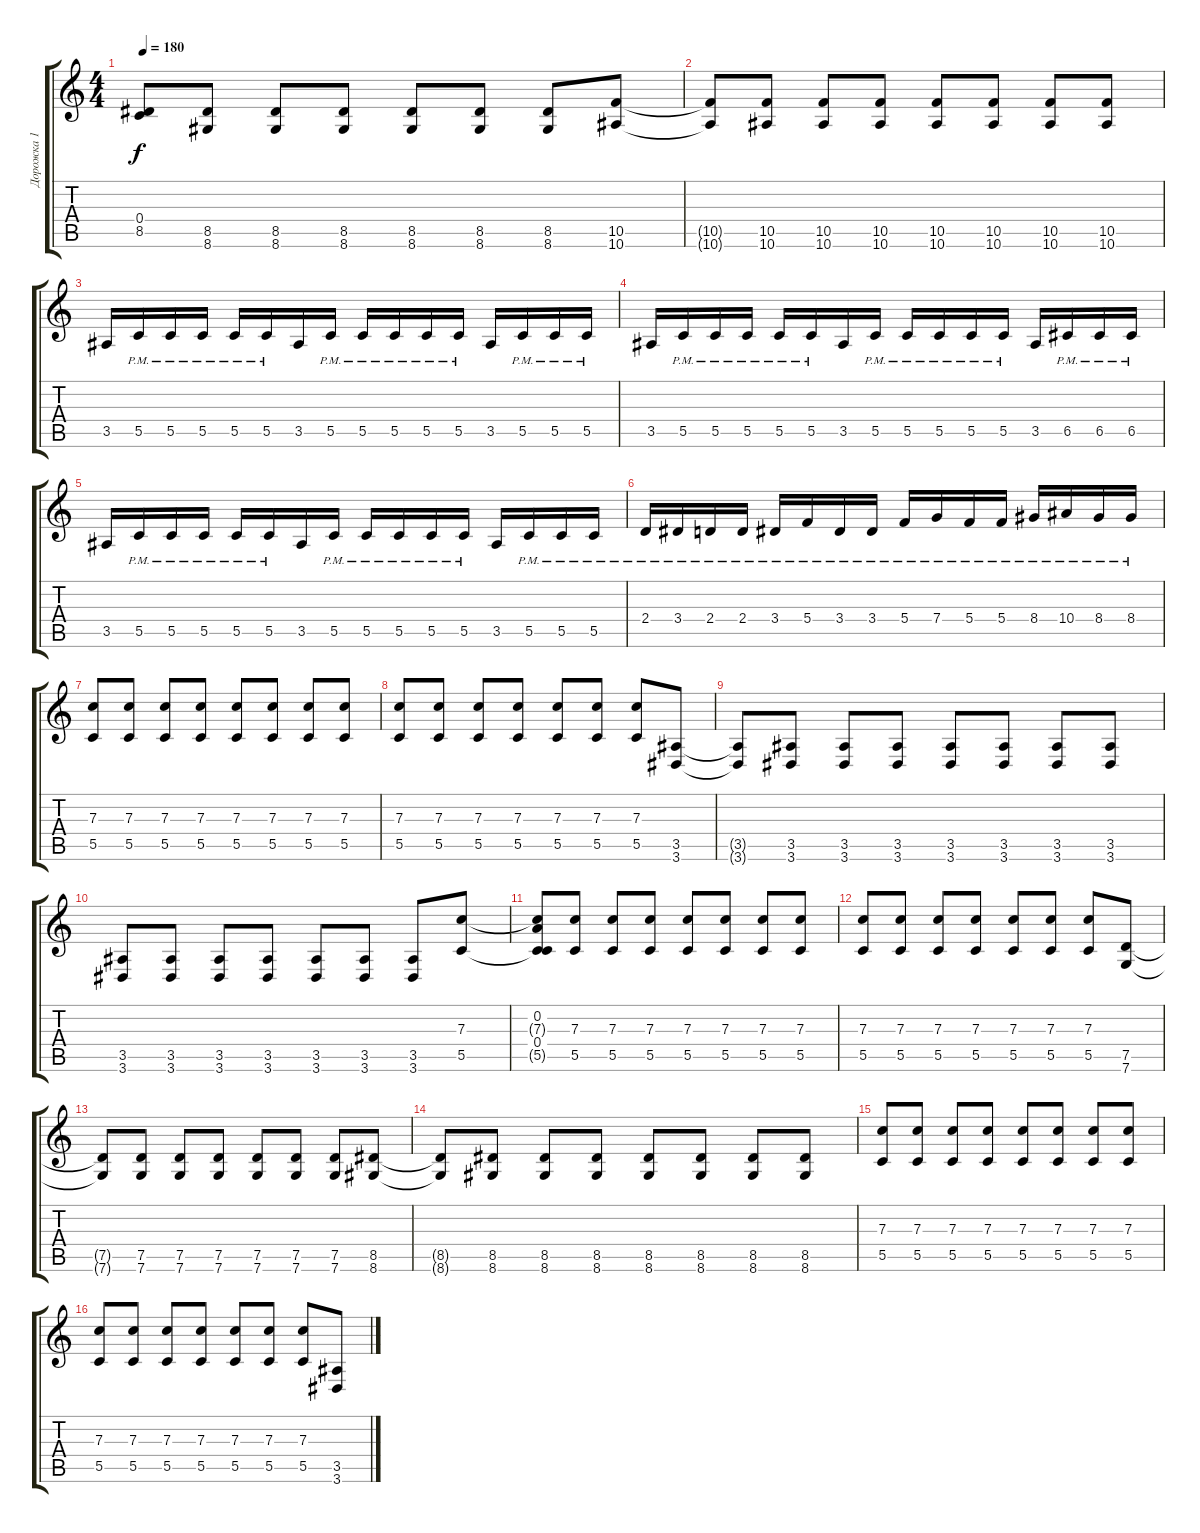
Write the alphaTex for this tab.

\track ("Дорожка 1" "Дорожка 1") {instrument distortionguitar}
\staff {score tabs}
\tuning (D4 A3 F3 C3 G2 C2) {hide}
\ts (4 4)
\tempo 180
\clef g2
\ks c
(0.4 8.5{t}).8{dy f} (8.5 8.6).8 (8.5 8.6).8 (8.5 8.6).8 (8.5 8.6).8 (8.5 8.6).8 (8.5 8.6).8 (10.5 10.6).8 |
(10.5{t} 10.6{t}).8 (10.5 10.6).8 (10.5 10.6).8 (10.5 10.6).8 (10.5 10.6).8 (10.5 10.6).8 (10.5 10.6).8 (10.5 10.6).8 |
3.5.16 5.5{pm}.16 5.5{pm}.16 5.5{pm}.16 5.5{pm}.16 5.5{pm}.16 3.5.16 5.5{pm}.16 5.5{pm}.16 5.5{pm}.16 5.5{pm}.16 5.5{pm}.16 3.5.16 5.5{pm}.16 5.5{pm}.16 5.5{pm}.16 |
3.5.16 5.5{pm}.16 5.5{pm}.16 5.5{pm}.16 5.5{pm}.16 5.5{pm}.16 3.5.16 5.5{pm}.16 5.5{pm}.16 5.5{pm}.16 5.5{pm}.16 5.5{pm}.16 3.5.16 6.5{pm}.16 6.5{pm}.16 6.5{pm}.16 |
3.5.16 5.5{pm}.16 5.5{pm}.16 5.5{pm}.16 5.5{pm}.16 5.5{pm}.16 3.5.16 5.5{pm}.16 5.5{pm}.16 5.5{pm}.16 5.5{pm}.16 5.5{pm}.16 3.5.16 5.5{pm}.16 5.5{pm}.16 5.5{pm}.16 |
2.4{pm}.16 3.4{pm}.16 2.4{pm}.16 2.4{pm}.16 3.4{pm}.16 5.4{pm}.16 3.4{pm}.16 3.4{pm}.16 5.4{pm}.16 7.4{pm}.16 5.4{pm}.16 5.4{pm}.16 8.4{pm}.16 10.4{pm}.16 8.4{pm}.16 8.4{pm}.16 |
(7.3 5.5).8 (7.3 5.5).8 (7.3 5.5).8 (7.3 5.5).8 (7.3 5.5).8 (7.3 5.5).8 (7.3 5.5).8 (7.3 5.5).8 |
(7.3 5.5).8 (7.3 5.5).8 (7.3 5.5).8 (7.3 5.5).8 (7.3 5.5).8 (7.3 5.5).8 (7.3 5.5).8 (3.5 3.6).8 |
(3.5{t} 3.6{t}).8 (3.5 3.6).8 (3.5 3.6).8 (3.5 3.6).8 (3.5 3.6).8 (3.5 3.6).8 (3.5 3.6).8 (3.5 3.6).8 |
(3.5 3.6).8 (3.5 3.6).8 (3.5 3.6).8 (3.5 3.6).8 (3.5 3.6).8 (3.5 3.6).8 (3.5 3.6).8 (7.3 5.5).8 |
(0.2 7.3{t} 0.4 5.5{t}).8 (7.3 5.5).8 (7.3 5.5).8 (7.3 5.5).8 (7.3 5.5).8 (7.3 5.5).8 (7.3 5.5).8 (7.3 5.5).8 |
(7.3 5.5).8 (7.3 5.5).8 (7.3 5.5).8 (7.3 5.5).8 (7.3 5.5).8 (7.3 5.5).8 (7.3 5.5).8 (7.5 7.6).8 |
(7.5{t} 7.6{t}).8 (7.5 7.6).8 (7.5 7.6).8 (7.5 7.6).8 (7.5 7.6).8 (7.5 7.6).8 (7.5 7.6).8 (8.5 8.6).8 |
(8.5{t} 8.6{t}).8 (8.5 8.6).8 (8.5 8.6).8 (8.5 8.6).8 (8.5 8.6).8 (8.5 8.6).8 (8.5 8.6).8 (8.5 8.6).8 |
(7.3 5.5).8 (7.3 5.5).8 (7.3 5.5).8 (7.3 5.5).8 (7.3 5.5).8 (7.3 5.5).8 (7.3 5.5).8 (7.3 5.5).8 |
(7.3 5.5).8 (7.3 5.5).8 (7.3 5.5).8 (7.3 5.5).8 (7.3 5.5).8 (7.3 5.5).8 (7.3 5.5).8 (3.5 3.6).8
